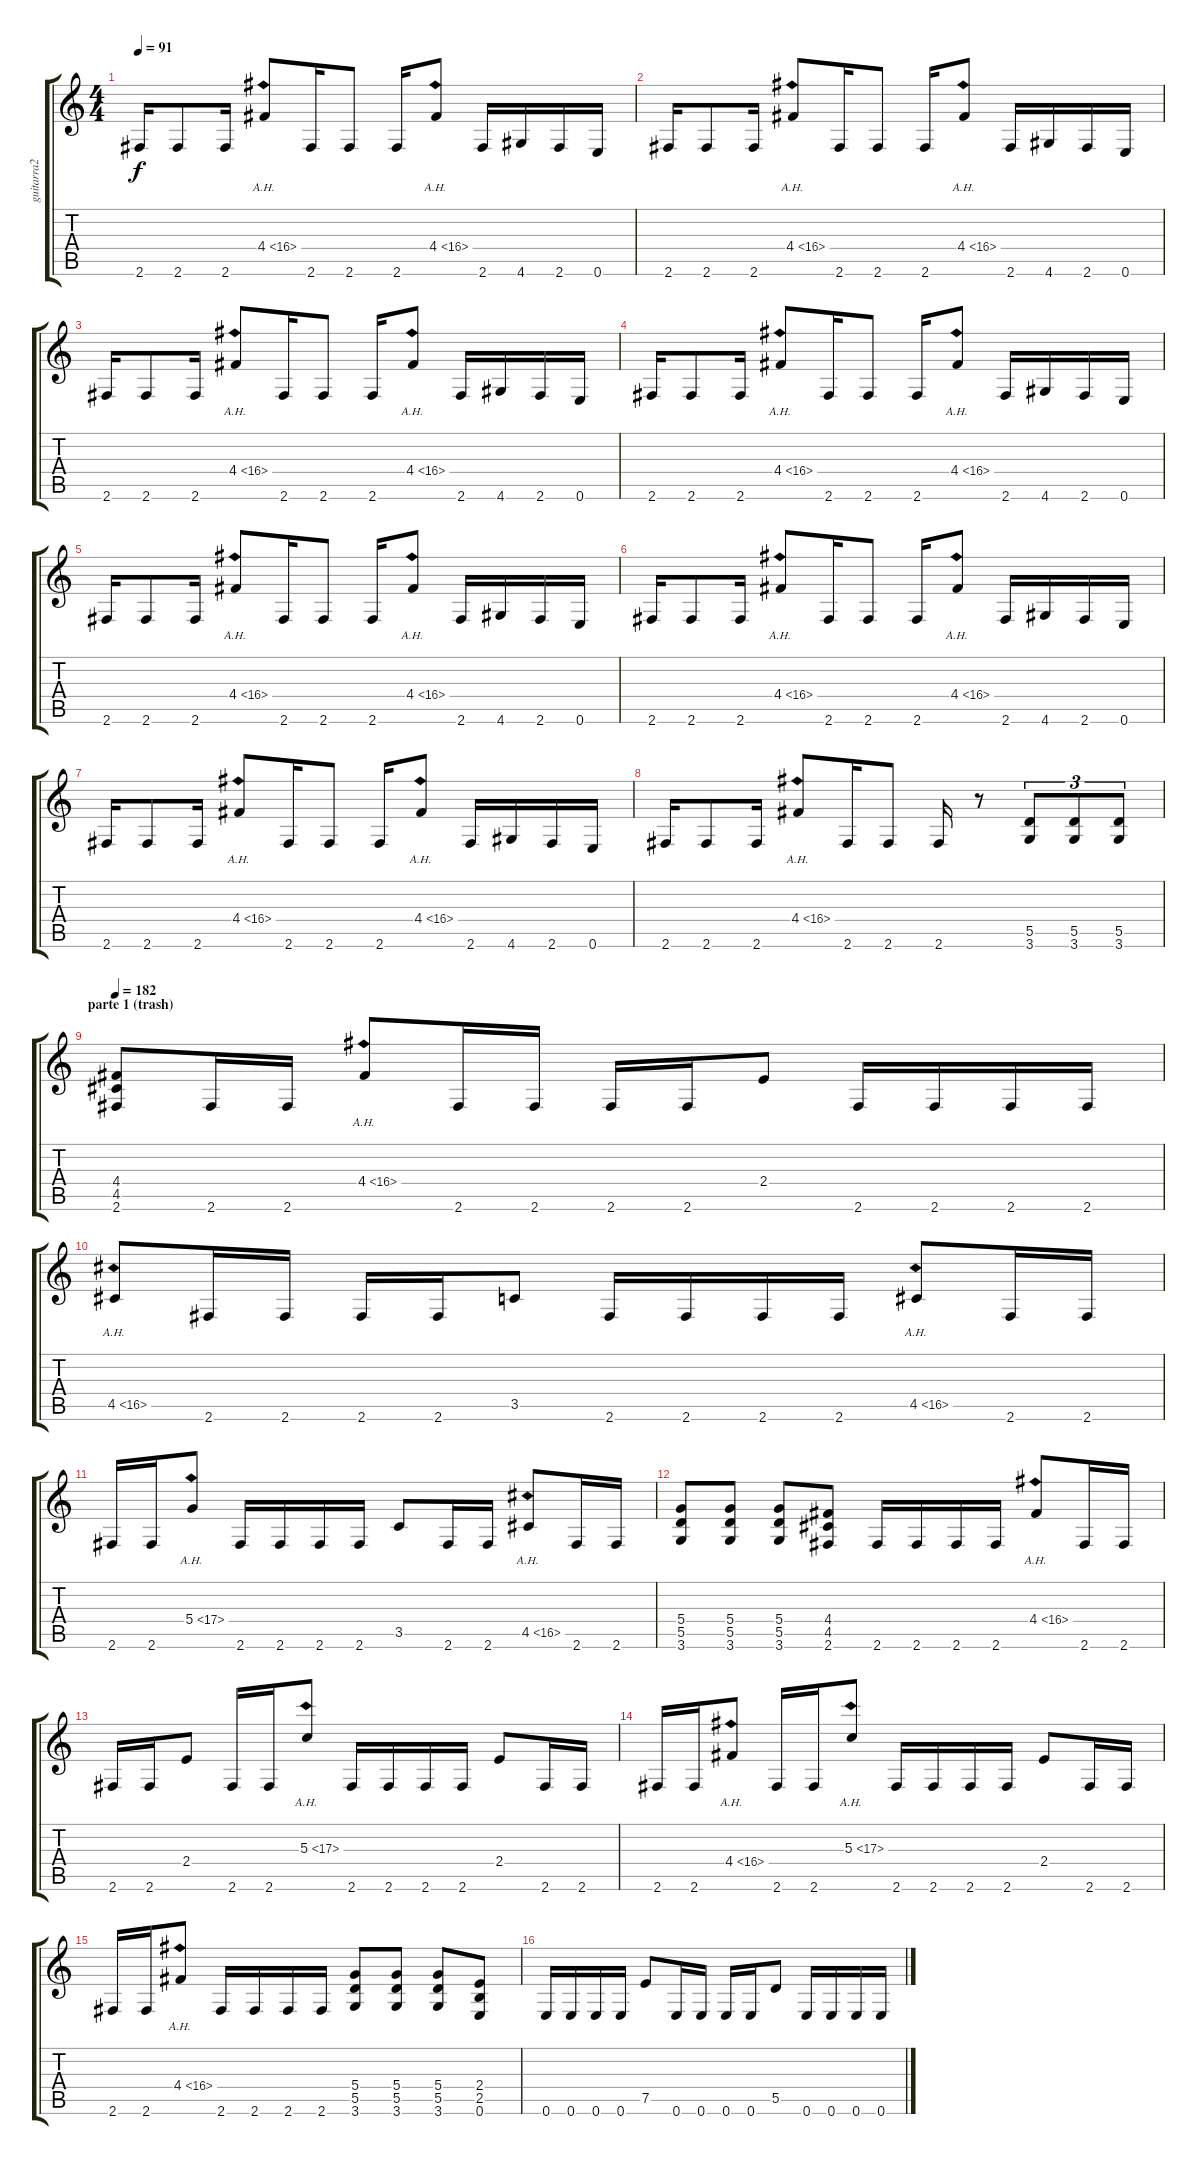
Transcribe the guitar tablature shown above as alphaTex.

\track ("guitarra2" "guitarra2") {instrument distortionguitar}
\staff {score tabs}
\tuning (E4 B3 G3 D3 A2 E2) {hide}
\ts (4 4)
\tempo 91
\clef g2
\ks c
2.6.16{dy f} 2.6.8 2.6.16 4.4{ah 12}.8 2.6.16 2.6.8 2.6.16 4.4{ah 12}.8 2.6.16 4.6.16 2.6.16 0.6.16 |
2.6.16 2.6.8 2.6.16 4.4{ah 12}.8 2.6.16 2.6.8 2.6.16 4.4{ah 12}.8 2.6.16 4.6.16 2.6.16 0.6.16 |
2.6.16 2.6.8 2.6.16 4.4{ah 12}.8 2.6.16 2.6.8 2.6.16 4.4{ah 12}.8 2.6.16 4.6.16 2.6.16 0.6.16 |
2.6.16 2.6.8 2.6.16 4.4{ah 12}.8 2.6.16 2.6.8 2.6.16 4.4{ah 12}.8 2.6.16 4.6.16 2.6.16 0.6.16 |
2.6.16 2.6.8 2.6.16 4.4{ah 12}.8 2.6.16 2.6.8 2.6.16 4.4{ah 12}.8 2.6.16 4.6.16 2.6.16 0.6.16 |
2.6.16 2.6.8 2.6.16 4.4{ah 12}.8 2.6.16 2.6.8 2.6.16 4.4{ah 12}.8 2.6.16 4.6.16 2.6.16 0.6.16 |
2.6.16 2.6.8 2.6.16 4.4{ah 12}.8 2.6.16 2.6.8 2.6.16 4.4{ah 12}.8 2.6.16 4.6.16 2.6.16 0.6.16 |
2.6.16 2.6.8 2.6.16 4.4{ah 12}.8 2.6.16 2.6.8 2.6.16 r.8 (5.5 3.6).8{tu (3 2)} (5.5 3.6).8{tu (3 2)} (5.5 3.6).8{tu (3 2)} |
\section ("" "parte 1 (trash)")
\tempo 185
\tempo 182
(4.4 4.5 2.6).8 2.6.16 2.6.16 4.4{ah 12}.8 2.6.16 2.6.16 2.6.16 2.6.16 2.4.8 2.6.16 2.6.16 2.6.16 2.6.16 |
4.5{ah 12}.8 2.6.16 2.6.16 2.6.16 2.6.16 3.5.8 2.6.16 2.6.16 2.6.16 2.6.16 4.5{ah 12}.8 2.6.16 2.6.16 |
2.6.16 2.6.16 5.4{ah 12}.8 2.6.16 2.6.16 2.6.16 2.6.16 3.5.8 2.6.16 2.6.16 4.5{ah 12}.8 2.6.16 2.6.16 |
(5.4 5.5 3.6).8 (5.4 5.5 3.6).8 (5.4 5.5 3.6).8 (4.4 4.5 2.6).8 2.6.16 2.6.16 2.6.16 2.6.16 4.4{ah 12}.8 2.6.16 2.6.16 |
2.6.16 2.6.16 2.4.8 2.6.16 2.6.16 5.3{ah 12}.8 2.6.16 2.6.16 2.6.16 2.6.16 2.4.8 2.6.16 2.6.16 |
2.6.16 2.6.16 4.4{ah 12}.8 2.6.16 2.6.16 5.3{ah 12}.8 2.6.16 2.6.16 2.6.16 2.6.16 2.4.8 2.6.16 2.6.16 |
2.6.16 2.6.16 4.4{ah 12}.8 2.6.16 2.6.16 2.6.16 2.6.16 (5.4 5.5 3.6).8 (5.4 5.5 3.6).8 (5.4 5.5 3.6).8 (2.4 2.5 0.6).8 |
0.6.16 0.6.16 0.6.16 0.6.16 7.5.8 0.6.16 0.6.16 0.6.16 0.6.16 5.5.8 0.6.16 0.6.16 0.6.16 0.6.16
